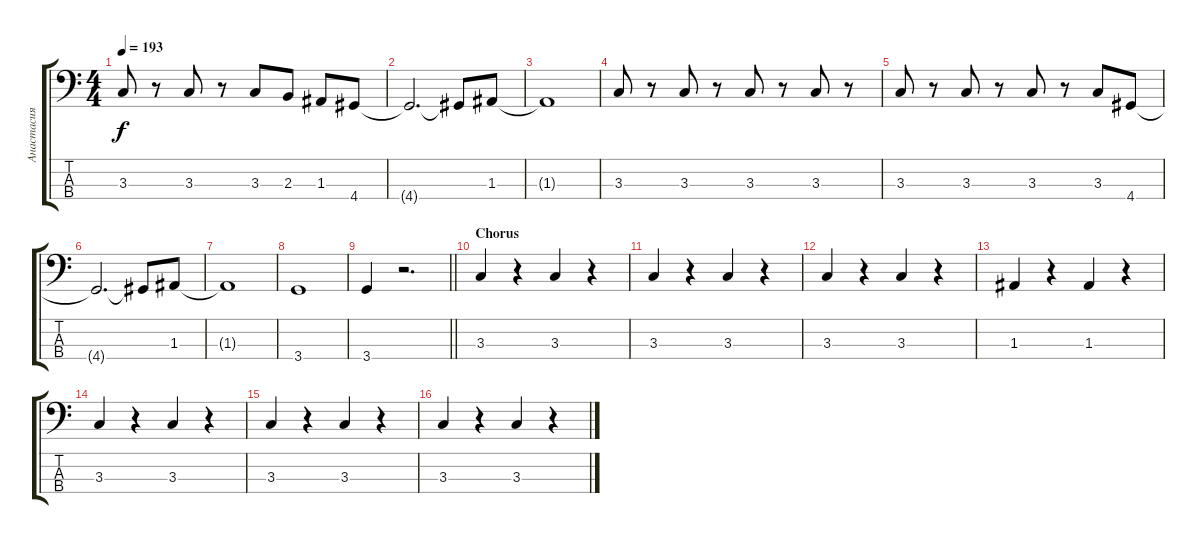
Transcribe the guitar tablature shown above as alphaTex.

\track ("Анастасия" "Анастасия") {instrument electricbassfinger}
\staff {score tabs}
\tuning (G2 D2 A1 E1) {hide}
\ts (4 4)
\tempo 193
\clef f4
\ks c
3.3.8{dy f} r.8 3.3.8 r.8 3.3.8 2.3.8 1.3.8 4.4.8 |
4.4{t}.2{d} 4.4{t}.8 1.3.8 |
1.3{t}.1 |
3.3.8 r.8 3.3.8 r.8 3.3.8 r.8 3.3.8 r.8 |
3.3.8 r.8 3.3.8 r.8 3.3.8 r.8 3.3.8 4.4.8 |
4.4{t}.2{d} 4.4{t}.8 1.3.8 |
1.3{t}.1 |
3.4.1 |
\barLineRight lightlight
3.4.4 r.2{d} |
\section ("" "Chorus")
3.3.4 r.4 3.3.4 r.4 |
3.3.4 r.4 3.3.4 r.4 |
3.3.4 r.4 3.3.4 r.4 |
1.3.4 r.4 1.3.4 r.4 |
3.3.4 r.4 3.3.4 r.4 |
3.3.4 r.4 3.3.4 r.4 |
3.3.4 r.4 3.3.4 r.4
